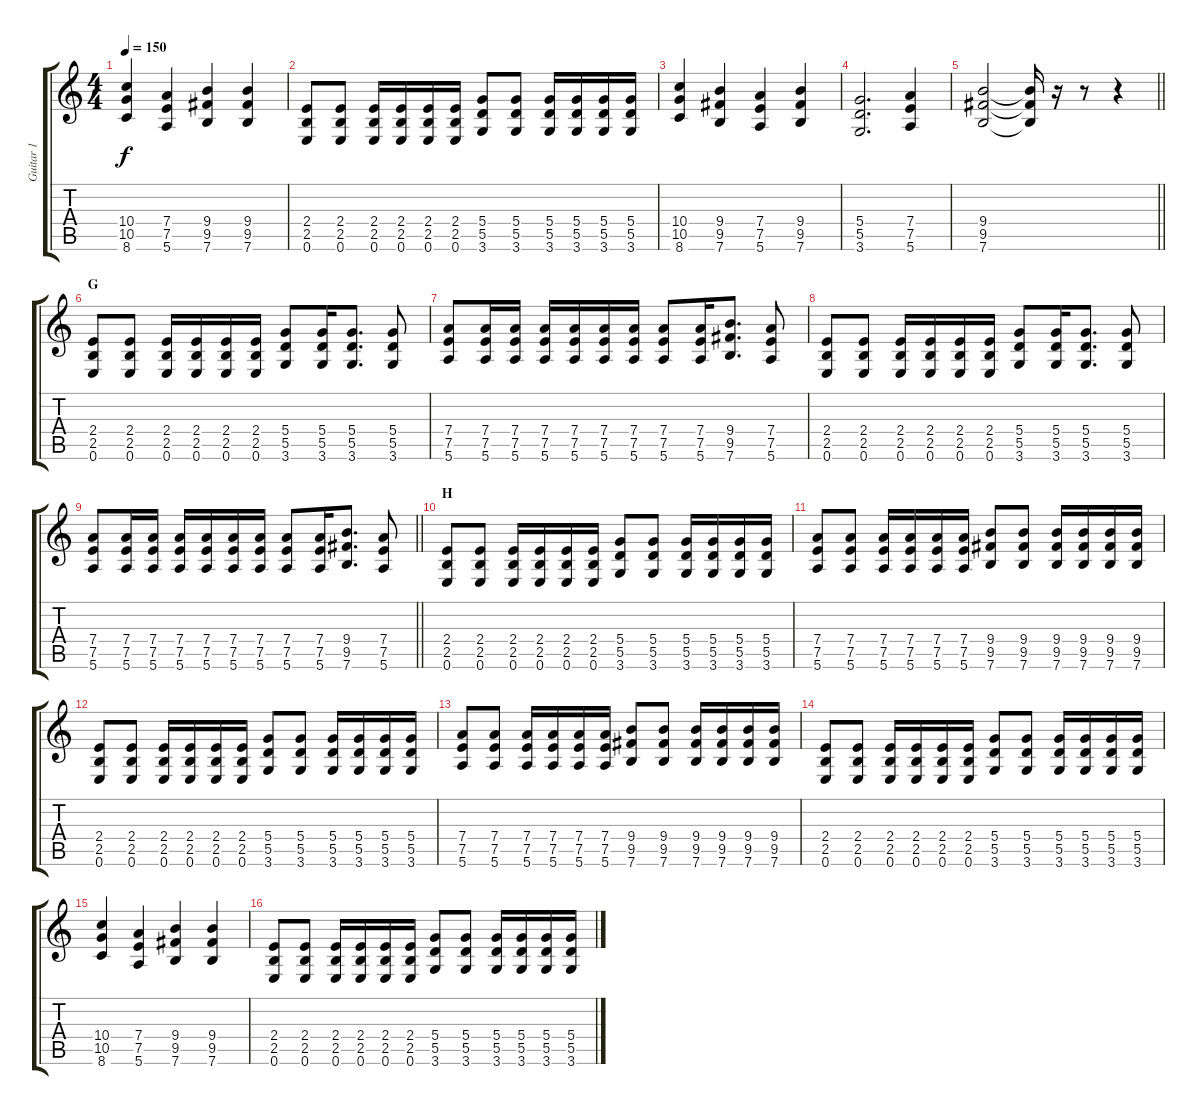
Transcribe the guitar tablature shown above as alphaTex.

\track ("Guitar 1" "Guitar 1") {instrument overdrivenguitar}
\staff {score tabs}
\tuning (E4 B3 G3 D3 A2 E2) {hide}
\ts (4 4)
\tempo 150
\clef g2
\ks c
(10.4 10.5 8.6).4{dy f} (7.4 7.5 5.6).4 (9.4 9.5 7.6).4 (9.4 9.5 7.6).4 |
(2.4 2.5 0.6).8 (2.4 2.5 0.6).8 (2.4 2.5 0.6).16 (2.4 2.5 0.6).16 (2.4 2.5 0.6).16 (2.4 2.5 0.6).16 (5.4 5.5 3.6).8 (5.4 5.5 3.6).8 (5.4 5.5 3.6).16 (5.4 5.5 3.6).16 (5.4 5.5 3.6).16 (5.4 5.5 3.6).16 |
(10.4 10.5 8.6).4 (9.4 9.5 7.6).4 (7.4 7.5 5.6).4 (9.4 9.5 7.6).4 |
(5.4 5.5 3.6).2{d} (7.4 7.5 5.6).4 |
\barLineRight lightlight
(9.4 9.5 7.6).2 (9.4{t} 9.5{t} 7.6{t}).16 r.16 r.8 r.4 |
\section ("" "G")
(2.4 2.5 0.6).8 (2.4 2.5 0.6).8 (2.4 2.5 0.6).16 (2.4 2.5 0.6).16 (2.4 2.5 0.6).16 (2.4 2.5 0.6).16 (5.4 5.5 3.6).8 (5.4 5.5 3.6).16 (5.4 5.5 3.6).8{d} (5.4 5.5 3.6).8 |
(7.4 7.5 5.6).8 (7.4 7.5 5.6).16 (7.4 7.5 5.6).16 (7.4 7.5 5.6).16 (7.4 7.5 5.6).16 (7.4 7.5 5.6).16 (7.4 7.5 5.6).16 (7.4 7.5 5.6).8 (7.4 7.5 5.6).16 (9.4 9.5 7.6).8{d} (7.4 7.5 5.6).8 |
(2.4 2.5 0.6).8 (2.4 2.5 0.6).8 (2.4 2.5 0.6).16 (2.4 2.5 0.6).16 (2.4 2.5 0.6).16 (2.4 2.5 0.6).16 (5.4 5.5 3.6).8 (5.4 5.5 3.6).16 (5.4 5.5 3.6).8{d} (5.4 5.5 3.6).8 |
\barLineRight lightlight
(7.4 7.5 5.6).8 (7.4 7.5 5.6).16 (7.4 7.5 5.6).16 (7.4 7.5 5.6).16 (7.4 7.5 5.6).16 (7.4 7.5 5.6).16 (7.4 7.5 5.6).16 (7.4 7.5 5.6).8 (7.4 7.5 5.6).16 (9.4 9.5 7.6).8{d} (7.4 7.5 5.6).8 |
\section ("" "H")
(2.4 2.5 0.6).8 (2.4 2.5 0.6).8 (2.4 2.5 0.6).16 (2.4 2.5 0.6).16 (2.4 2.5 0.6).16 (2.4 2.5 0.6).16 (5.4 5.5 3.6).8 (5.4 5.5 3.6).8 (5.4 5.5 3.6).16 (5.4 5.5 3.6).16 (5.4 5.5 3.6).16 (5.4 5.5 3.6).16 |
(7.4 7.5 5.6).8 (7.4 7.5 5.6).8 (7.4 7.5 5.6).16 (7.4 7.5 5.6).16 (7.4 7.5 5.6).16 (7.4 7.5 5.6).16 (9.4 9.5 7.6).8 (9.4 9.5 7.6).8 (9.4 9.5 7.6).16 (9.4 9.5 7.6).16 (9.4 9.5 7.6).16 (9.4 9.5 7.6).16 |
(2.4 2.5 0.6).8 (2.4 2.5 0.6).8 (2.4 2.5 0.6).16 (2.4 2.5 0.6).16 (2.4 2.5 0.6).16 (2.4 2.5 0.6).16 (5.4 5.5 3.6).8 (5.4 5.5 3.6).8 (5.4 5.5 3.6).16 (5.4 5.5 3.6).16 (5.4 5.5 3.6).16 (5.4 5.5 3.6).16 |
(7.4 7.5 5.6).8 (7.4 7.5 5.6).8 (7.4 7.5 5.6).16 (7.4 7.5 5.6).16 (7.4 7.5 5.6).16 (7.4 7.5 5.6).16 (9.4 9.5 7.6).8 (9.4 9.5 7.6).8 (9.4 9.5 7.6).16 (9.4 9.5 7.6).16 (9.4 9.5 7.6).16 (9.4 9.5 7.6).16 |
(2.4 2.5 0.6).8 (2.4 2.5 0.6).8 (2.4 2.5 0.6).16 (2.4 2.5 0.6).16 (2.4 2.5 0.6).16 (2.4 2.5 0.6).16 (5.4 5.5 3.6).8 (5.4 5.5 3.6).8 (5.4 5.5 3.6).16 (5.4 5.5 3.6).16 (5.4 5.5 3.6).16 (5.4 5.5 3.6).16 |
(10.4 10.5 8.6).4 (7.4 7.5 5.6).4 (9.4 9.5 7.6).4 (9.4 9.5 7.6).4 |
(2.4 2.5 0.6).8 (2.4 2.5 0.6).8 (2.4 2.5 0.6).16 (2.4 2.5 0.6).16 (2.4 2.5 0.6).16 (2.4 2.5 0.6).16 (5.4 5.5 3.6).8 (5.4 5.5 3.6).8 (5.4 5.5 3.6).16 (5.4 5.5 3.6).16 (5.4 5.5 3.6).16 (5.4 5.5 3.6).16
